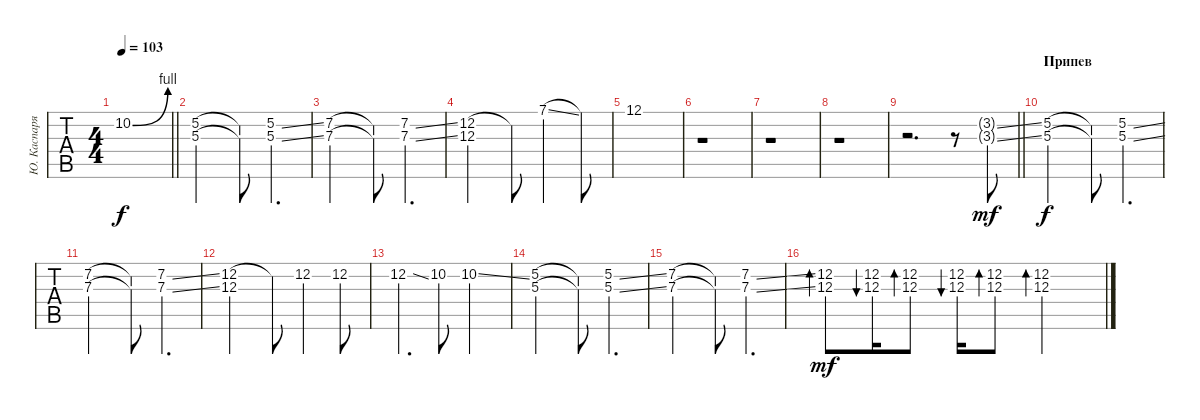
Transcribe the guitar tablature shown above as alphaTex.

\track ("Ю. Каспарян (Слайд-гитара)" "Ю. Каспаря") {instrument electricguitarjazz}
\staff {tabs}
\tuning (E4 B3 G3 D3 A2 E2) {hide}
\ts (4 4)
\tempo 103
\clef g2
\barLineRight lightlight
\ks c
10.2{be (bend 0 0 60 4)}.1{dy f} |
(5.2 5.3).2 (5.2{t} 5.3{t}).8 (5.2{ss} 5.3{ss}).4{d} |
(7.2 7.3).2 (7.2{t} 7.3{t}).8 (7.2{ss} 7.3{ss}).4{d} |
(12.2 12.3).2 12.2{t}.8 7.1{ss}.4 7.1{t}.8 |
12.1.1 |
r.1 |
r.1 |
r.1 |
\barLineRight lightlight
r.2{d} r.8 (3.2{ss g} 3.3{ss g}).8{dy mf} |
\section ("" "Припев")
(5.2 5.3).2{dy f} (5.2{t} 5.3{t}).8 (5.2{ss} 5.3{ss}).4{d} |
(7.2 7.3).2 (7.2{t} 7.3{t}).8 (7.2{ss} 7.3{ss}).4{d} |
(12.2 12.3).2 12.2{t}.8 12.2.4 12.2.8 |
12.2{ss}.4{d} 10.2.8 10.2{ss}.2 |
(5.2 5.3).2 (5.2{t} 5.3{t}).8 (5.2{ss} 5.3{ss}).4{d} |
(7.2 7.3).2 (7.2{t} 7.3{t}).8 (7.2{ss} 7.3{ss}).4{d} |
(12.2 12.3).8{bd 60 dy mf} (12.2 12.3).16{bu 120} (12.2 12.3).8{bd 120} (12.2 12.3).16{bu 120} (12.2 12.3).8{bd 120} (12.2 12.3).2{bd 120}
